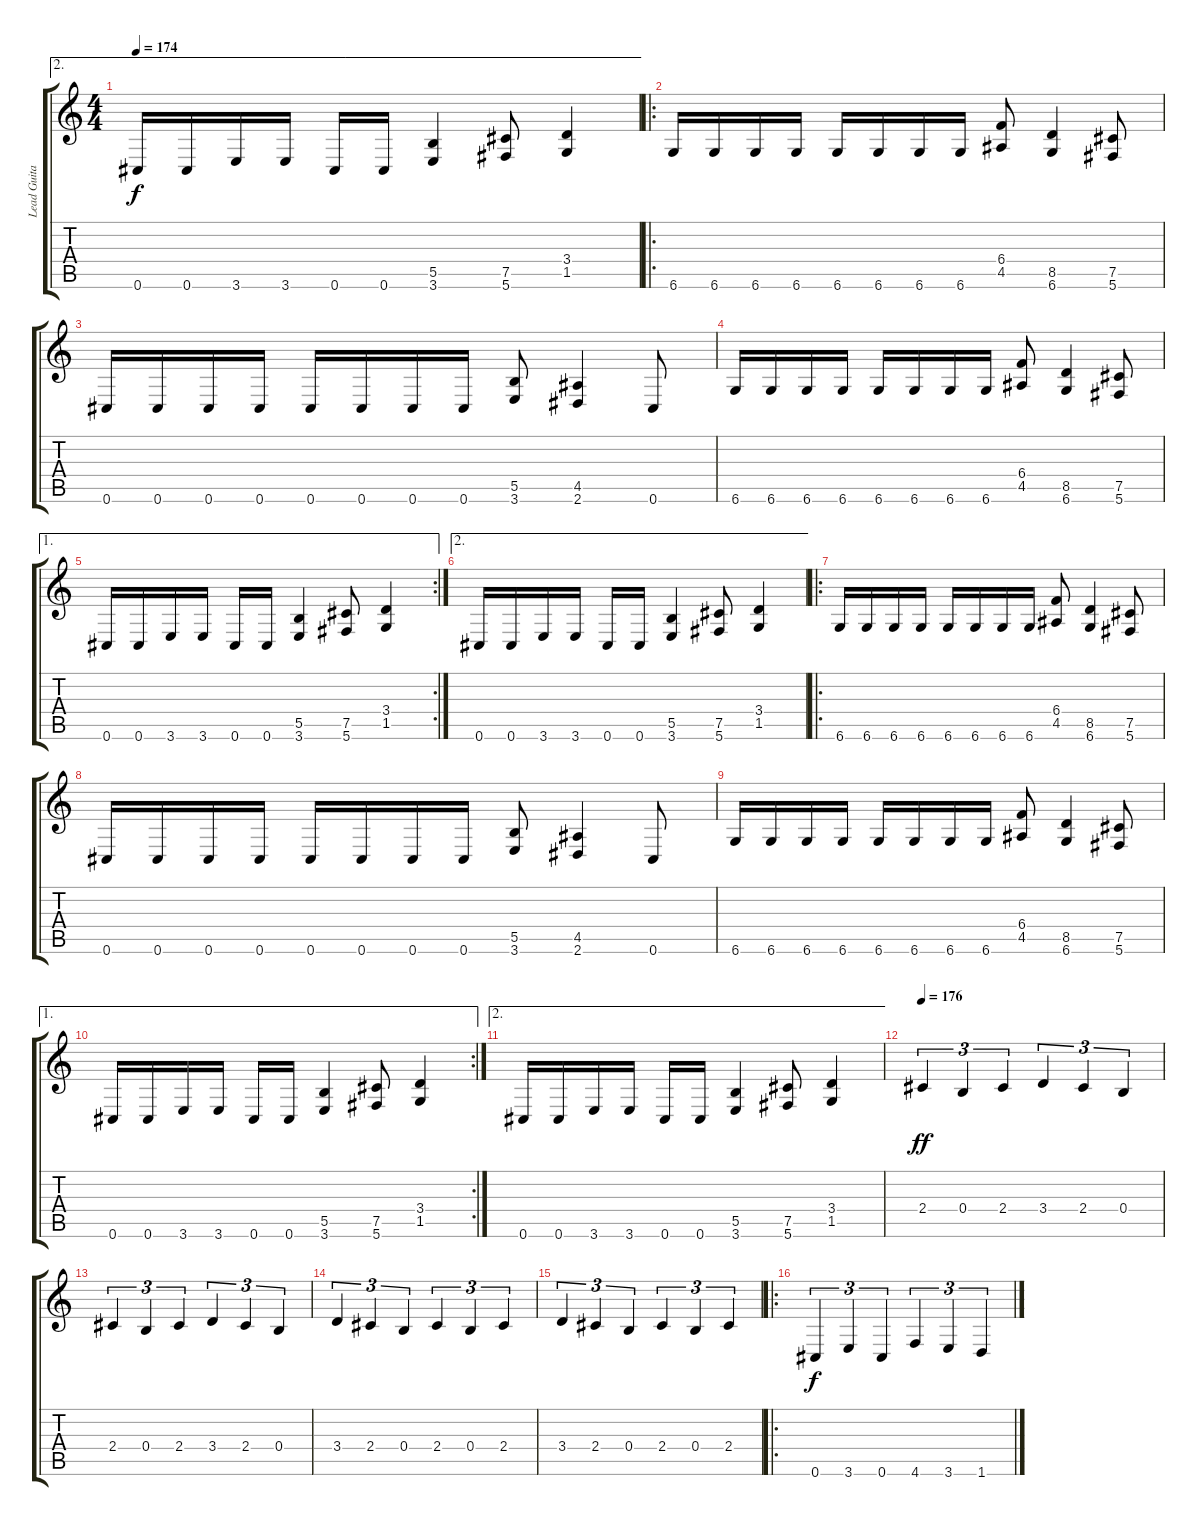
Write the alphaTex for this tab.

\track ("Lead Guitar" "Lead Guita") {instrument distortionguitar}
\staff {score tabs}
\tuning (Db4 Ab3 E3 B2 Gb2 Db2) {hide}
\ae 2
\ts (4 4)
\tempo 174
\clef g2
\ks c
0.6.16{dy f} 0.6.16 3.6.16 3.6.16 0.6.16 0.6.16 (5.5 3.6).4 (7.5 5.6).8 (3.4 1.5).4 |
\ro
6.6.16 6.6.16 6.6.16 6.6.16 6.6.16 6.6.16 6.6.16 6.6.16 (6.4 4.5).8 (8.5 6.6).4 (7.5 5.6).8 |
0.6.16 0.6.16 0.6.16 0.6.16 0.6.16 0.6.16 0.6.16 0.6.16 (5.5 3.6).8 (4.5 2.6).4 0.6.8 |
6.6.16 6.6.16 6.6.16 6.6.16 6.6.16 6.6.16 6.6.16 6.6.16 (6.4 4.5).8 (8.5 6.6).4 (7.5 5.6).8 |
\ae 1
\rc 2
0.6.16 0.6.16 3.6.16 3.6.16 0.6.16 0.6.16 (5.5 3.6).4 (7.5 5.6).8 (3.4 1.5).4 |
\ae 2
0.6.16 0.6.16 3.6.16 3.6.16 0.6.16 0.6.16 (5.5 3.6).4 (7.5 5.6).8 (3.4 1.5).4 |
\ro
6.6.16 6.6.16 6.6.16 6.6.16 6.6.16 6.6.16 6.6.16 6.6.16 (6.4 4.5).8 (8.5 6.6).4 (7.5 5.6).8 |
0.6.16 0.6.16 0.6.16 0.6.16 0.6.16 0.6.16 0.6.16 0.6.16 (5.5 3.6).8 (4.5 2.6).4 0.6.8 |
6.6.16 6.6.16 6.6.16 6.6.16 6.6.16 6.6.16 6.6.16 6.6.16 (6.4 4.5).8 (8.5 6.6).4 (7.5 5.6).8 |
\ae 1
\rc 2
0.6.16 0.6.16 3.6.16 3.6.16 0.6.16 0.6.16 (5.5 3.6).4 (7.5 5.6).8 (3.4 1.5).4 |
\ae 2
0.6.16 0.6.16 3.6.16 3.6.16 0.6.16 0.6.16 (5.5 3.6).4 (7.5 5.6).8 (3.4 1.5).4 |
\tempo 176
2.4.4{tu (3 2) dy ff} 0.4.4{tu (3 2)} 2.4.4{tu (3 2)} 3.4.4{tu (3 2)} 2.4.4{tu (3 2)} 0.4.4{tu (3 2)} |
2.4.4{tu (3 2)} 0.4.4{tu (3 2)} 2.4.4{tu (3 2)} 3.4.4{tu (3 2)} 2.4.4{tu (3 2)} 0.4.4{tu (3 2)} |
3.4.4{tu (3 2)} 2.4.4{tu (3 2)} 0.4.4{tu (3 2)} 2.4.4{tu (3 2)} 0.4.4{tu (3 2)} 2.4.4{tu (3 2)} |
3.4.4{tu (3 2)} 2.4.4{tu (3 2)} 0.4.4{tu (3 2)} 2.4.4{tu (3 2)} 0.4.4{tu (3 2)} 2.4.4{tu (3 2)} |
\ro
0.6.4{tu (3 2) dy f} 3.6.4{tu (3 2)} 0.6.4{tu (3 2)} 4.6.4{tu (3 2)} 3.6.4{tu (3 2)} 1.6.4{tu (3 2)}
